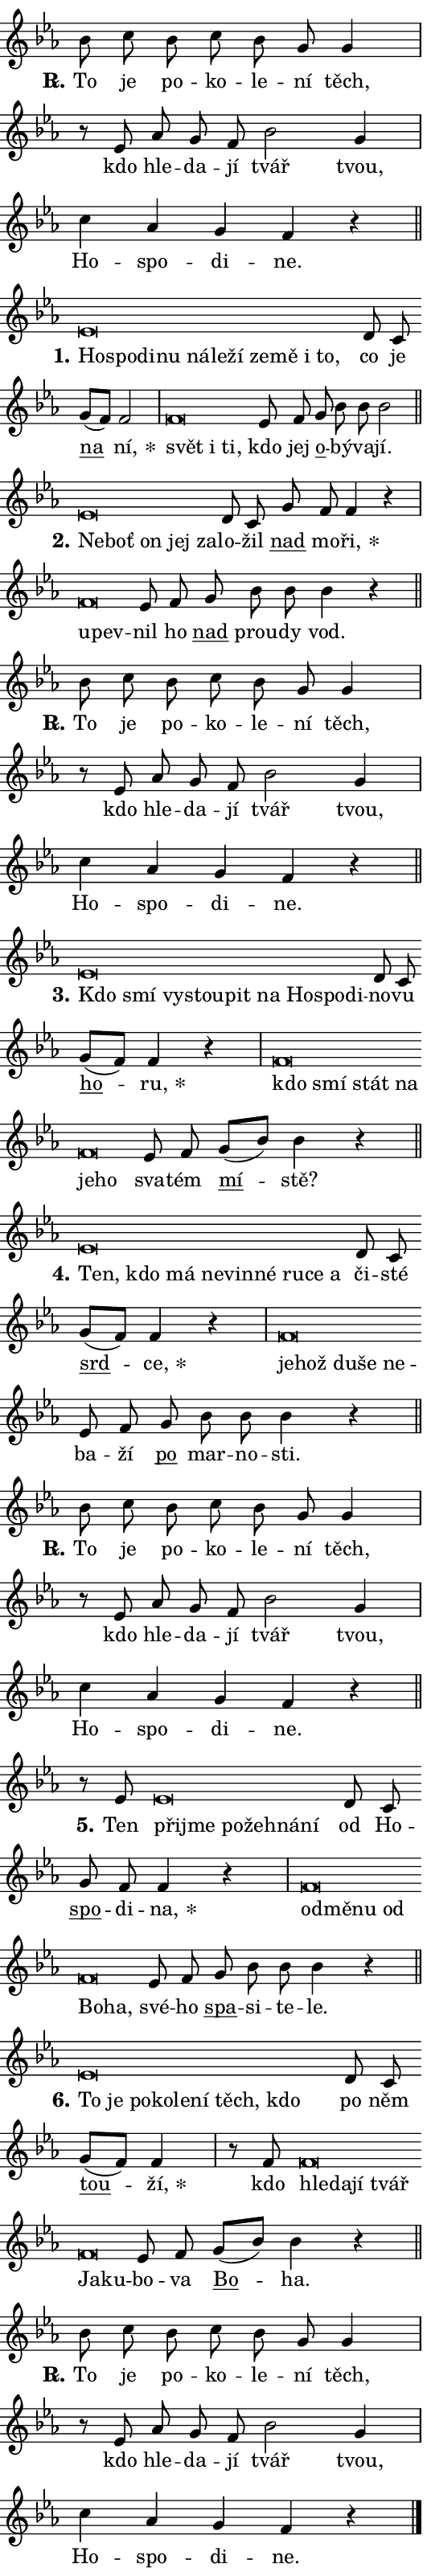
\version "2.24.0"
\header { tagline = "" }
\paper {
  indent = 0\cm
  top-margin = 0\cm
  right-margin = 0.13\cm % to fit lyric hyphens
  bottom-margin = 0\cm
  left-margin = 0\cm
  paper-width = 9\cm
  page-breaking = #ly:one-page-breaking
  system-system-spacing.basic-distance = #11
  score-system-spacing.basic-distance = #11
  ragged-last = ##f
}


%% Author: Thomas Morley
%% https://lists.gnu.org/archive/html/lilypond-user/2020-05/msg00002.html
#(define (line-position grob)
"Returns position of @var[grob} in current system:
   @code{'start}, if at first time-step
   @code{'end}, if at last time-step
   @code{'middle} otherwise
"
  (let* ((col (ly:item-get-column grob))
         (ln (ly:grob-object col 'left-neighbor))
         (rn (ly:grob-object col 'right-neighbor))
         (col-to-check-left (if (ly:grob? ln) ln col))
         (col-to-check-right (if (ly:grob? rn) rn col))
         (break-dir-left
           (and
             (ly:grob-property col-to-check-left 'non-musical #f)
             (ly:item-break-dir col-to-check-left)))
         (break-dir-right
           (and
             (ly:grob-property col-to-check-right 'non-musical #f)
             (ly:item-break-dir col-to-check-right))))
        (cond ((eqv? 1 break-dir-left) 'start)
              ((eqv? -1 break-dir-right) 'end)
              (else 'middle))))

#(define (tranparent-at-line-position vctor)
  (lambda (grob)
  "Relying on @code{line-position} select the relevant enry from @var{vctor}.
Used to determine transparency,"
    (case (line-position grob)
      ((end) (not (vector-ref vctor 0)))
      ((middle) (not (vector-ref vctor 1)))
      ((start) (not (vector-ref vctor 2))))))

noteHeadBreakVisibility =
#(define-music-function (break-visibility)(vector?)
"Makes @code{NoteHead}s transparent relying on @var{break-visibility}"
#{
  \override NoteHead.transparent =
    #(tranparent-at-line-position break-visibility)
#})

#(define delete-ledgers-for-transparent-note-heads
  (lambda (grob)
    "Reads whether a @code{NoteHead} is transparent.
If so this @code{NoteHead} is removed from @code{'note-heads} from
@var{grob}, which is supposed to be @code{LedgerLineSpanner}.
As a result ledgers are not printed for this @code{NoteHead}"
    (let* ((nhds-array (ly:grob-object grob 'note-heads))
           (nhds-list
             (if (ly:grob-array? nhds-array)
                 (ly:grob-array->list nhds-array)
                 '()))
           ;; Relies on the transparent-property being done before
           ;; Staff.LedgerLineSpanner.after-line-breaking is executed.
           ;; This is fragile ...
           (to-keep
             (remove
               (lambda (nhd)
                 (ly:grob-property nhd 'transparent #f))
               nhds-list)))
      ;; TODO find a better method to iterate over grob-arrays, similiar
      ;; to filter/remove etc for lists
      ;; For now rebuilt from scratch
      (set! (ly:grob-object grob 'note-heads)  '())
      (for-each
        (lambda (nhd)
          (ly:pointer-group-interface::add-grob grob 'note-heads nhd))
        to-keep))))

squashNotes = {
  \override NoteHead.X-extent = #'(-0.2 . 0.2)
  \override NoteHead.Y-extent = #'(-0.75 . 0)
  \override NoteHead.stencil =
    #(lambda (grob)
       (let ((pos (ly:grob-property grob 'staff-position)))
         (begin
           (if (< pos -7) (display "ERROR: Lower brevis then expected\n") (display ""))
           (if (<= pos -6) ly:text-interface::print ly:note-head::print))))
}
unSquashNotes = {
  \revert NoteHead.X-extent
  \revert NoteHead.Y-extent
  \revert NoteHead.stencil
}

hideNotes = \noteHeadBreakVisibility #begin-of-line-visible
unHideNotes = \noteHeadBreakVisibility #all-visible

% work-around for resetting accidentals
% https://lilypond.org/doc/v2.23/Documentation/notation/displaying-rhythms#unmetered-music
cadenzaMeasure = {
  \cadenzaOff
  \partial 1024 s1024
  \cadenzaOn
}

#(define-markup-command (accent layout props text) (markup?)
  "Underline accented syllable"
  (interpret-markup layout props
    #{\markup \override #'(offset . 4.3) \underline { #text }#}))

responsum = \markup \concat {
  "R" \hspace #-1.05 \path #0.1 #'((moveto 0 0.07) (lineto 0.9 0.8)) \hspace #0.05 "."
}

spaceSize = #0.6828661417322834 % exact space size for TeX Gyre Schola

\layout {
  \context {
    \Staff
    \remove "Time_signature_engraver"
    \override LedgerLineSpanner.after-line-breaking = #delete-ledgers-for-transparent-note-heads
  }
  \context {
    \Lyrics {
      \override LyricSpace.minimum-distance = \spaceSize
      \override LyricText.font-name = #"TeX Gyre Schola"
      \override LyricText.font-size = 1
      \override StanzaNumber.font-name = #"TeX Gyre Schola Bold"
      \override StanzaNumber.font-size = 1
    }
  }
  \context {
    \Score 
    \override NoteHead.text =
      #(lambda (grob) 
        (let ((pos (ly:grob-property grob 'staff-position)))
          #{\markup {
            \combine
              \halign #-0.55 \raise #(if (= pos -6) 0 0.5) \override #'(thickness . 2) \draw-line #'(3.2 . 0)
              \musicglyph "noteheads.sM1"
          }#}))
  }
}

% magnetic-lyrics.ily
%
%   written by
%     Jean Abou Samra <jean@abou-samra.fr>
%     Werner Lemberg <wl@gnu.org>
%
%   adapted by
%     Jiri Hon <jiri.hon@gmail.com>
%
% Version 2022-Apr-15

% https://www.mail-archive.com/lilypond-user@gnu.org/msg149350.html

#(define (Left_hyphen_pointer_engraver context)
   "Collect syllable-hyphen-syllable occurrences in lyrics and store
them in properties.  This engraver only looks to the left.  For
example, if the lyrics input is @code{foo -- bar}, it does the
following.

@itemize @bullet
@item
Set the @code{text} property of the @code{LyricHyphen} grob between
@q{foo} and @q{bar} to @code{foo}.

@item
Set the @code{left-hyphen} property of the @code{LyricText} grob with
text @q{foo} to the @code{LyricHyphen} grob between @q{foo} and
@q{bar}.
@end itemize

Use this auxiliary engraver in combination with the
@code{lyric-@/text::@/apply-@/magnetic-@/offset!} hook."
   (let ((hyphen #f)
         (text #f))
     (make-engraver
      (acknowledgers
       ((lyric-syllable-interface engraver grob source-engraver)
        (set! text grob)))
      (end-acknowledgers
       ((lyric-hyphen-interface engraver grob source-engraver)
        ;(when (not (grob::has-interface grob 'lyric-space-interface))
          (set! hyphen grob)));)
      ((stop-translation-timestep engraver)
       (when (and text hyphen)
         (ly:grob-set-object! text 'left-hyphen hyphen))
       (set! text #f)
       (set! hyphen #f)))))

#(define (lyric-text::apply-magnetic-offset! grob)
   "If the space between two syllables is less than the value in
property @code{LyricText@/.details@/.squash-threshold}, move the right
syllable to the left so that it gets concatenated with the left
syllable.

Use this function as a hook for
@code{LyricText@/.after-@/line-@/breaking} if the
@code{Left_@/hyphen_@/pointer_@/engraver} is active."
   (let ((hyphen (ly:grob-object grob 'left-hyphen #f)))
     (when hyphen
       (let ((left-text (ly:spanner-bound hyphen LEFT)))
         (when (grob::has-interface left-text 'lyric-syllable-interface)
           (let* ((common (ly:grob-common-refpoint grob left-text X))
                  (this-x-ext (ly:grob-extent grob common X))
                  (left-x-ext
                   (begin
                     ;; Trigger magnetism for left-text.
                     (ly:grob-property left-text 'after-line-breaking)
                     (ly:grob-extent left-text common X)))
                  ;; `delta` is the gap width between two syllables.
                  (delta (- (interval-start this-x-ext)
                            (interval-end left-x-ext)))
                  (details (ly:grob-property grob 'details))
                  (threshold (assoc-get 'squash-threshold details 0.2)))
             (when (< delta threshold)
               (let* (;; We have to manipulate the input text so that
                      ;; ligatures crossing syllable boundaries are not
                      ;; disabled.  For languages based on the Latin
                      ;; script this is essentially a beautification.
                      ;; However, for non-Western scripts it can be a
                      ;; necessity.
                      (lt (ly:grob-property left-text 'text))
                      (rt (ly:grob-property grob 'text))
                      (is-space (grob::has-interface hyphen 'lyric-space-interface))
                      (space (if is-space " " ""))
                      (extra-delta (if is-space spaceSize 0))
                      ;; Append new syllable.
                      (ltrt-space (if (and (string? lt) (string? rt))
                                (string-append lt space rt)
                                (make-concat-markup (list lt space rt))))
                      ;; Right-align `ltrt` to the right side.
                      (ltrt-space-markup (grob-interpret-markup
                               grob
                               (make-translate-markup
                                (cons (interval-length this-x-ext) 0)
                                (make-right-align-markup ltrt-space)))))
                 (begin
                   ;; Don't print `left-text`.
                   (ly:grob-set-property! left-text 'stencil #f)
                   ;; Set text and stencil (which holds all collected
                   ;; syllables so far) and shift it to the left.
                   (ly:grob-set-property! grob 'text ltrt-space)
                   (ly:grob-set-property! grob 'stencil ltrt-space-markup)
                   (ly:grob-translate-axis! grob (- (- delta extra-delta)) X))))))))))


#(define (lyric-hyphen::displace-bounds-first grob)
   ;; Make very sure this callback isn't triggered too early.
   (let ((left (ly:spanner-bound grob LEFT))
         (right (ly:spanner-bound grob RIGHT)))
     (ly:grob-property left 'after-line-breaking)
     (ly:grob-property right 'after-line-breaking)
     (ly:lyric-hyphen::print grob)))

squashThreshold = #0.4

\layout {
  \context {
    \Lyrics
    \consists #Left_hyphen_pointer_engraver
    \override LyricText.after-line-breaking =
      #lyric-text::apply-magnetic-offset!
    \override LyricHyphen.stencil = #lyric-hyphen::displace-bounds-first
    \override LyricText.details.squash-threshold = \squashThreshold
    \override LyricHyphen.minimum-distance = 0
    \override LyricHyphen.minimum-length = \squashThreshold
  }
}

squashText = \override LyricText.details.squash-threshold = 9999
unSquashText = \override LyricText.details.squash-threshold = \squashThreshold

leftText = \override LyricText.self-alignment-X = #LEFT
unLeftText = \revert LyricText.self-alignment-X

starOffset = #(lambda (grob) 
                (let ((x_offset (ly:self-alignment-interface::aligned-on-x-parent grob)))
                  (if (= x_offset 0) 0 (+ x_offset 1.2))))

star = #(define-music-function (syllable)(string?)
"Append star separator at the end of a syllable"
#{
  \once \override LyricText.X-offset = #starOffset
  \lyricmode { \markup {
    #syllable
    \override #'((font-name . "TeX Gyre Schola Bold")) \hspace #0.2 \lower #0.65 \larger "*"
  } }
#})

starAccent = #(define-music-function (syllable)(string?)
"Append star separator at the end of a syllable and make accent"
#{
  \once \override LyricText.X-offset = #starOffset
  \lyricmode { \markup {
    \accent #syllable
    \override #'((font-name . "TeX Gyre Schola Bold")) \hspace #0.2 \lower #0.65 \larger "*"
  } }
#})

breath = #(define-music-function (syllable)(string?)
"Append breathing indicator at the end of a syllable"
#{
  \lyricmode { \markup { #syllable "+" } }
#})

optionalBreath = #(define-music-function (syllable)(string?)
"Append optional breathing indicator at the end of a syllable"
#{
  \lyricmode { \markup { #syllable "(+)" } }
#})


\score {
    <<
        \new Voice = "melody" { \cadenzaOn \key es \major \relative { bes'8 c bes c bes g g4 \cadenzaMeasure \bar "|" r8 es as g f bes2 g4 \cadenzaMeasure \bar "|" c as g f r \cadenzaMeasure \bar "||" \break } }
        \new Lyrics \lyricsto "melody" { \lyricmode { \set stanza = \responsum
To je po -- ko -- le -- ní těch, kdo hle -- da -- jí tvář tvou, Ho -- spo -- di -- ne. } }
    >>
    \layout {}
}

\score {
    <<
        \new Voice = "melody" { \cadenzaOn \key es \major \relative { \squashNotes es'\breve*1/16 \hideNotes \breve*1/16 \bar "" \breve*1/16 \bar "" \breve*1/16 \bar "" \breve*1/16 \bar "" \breve*1/16 \bar "" \breve*1/16 \bar "" \breve*1/16 \bar "" \breve*1/16 \bar "" \breve*1/16 \breve*1/16 \bar "" \unHideNotes \unSquashNotes d8 c \bar "" g'[( f)] f2 \cadenzaMeasure \bar "|" \squashNotes f\breve*1/16 \hideNotes \breve*1/16 \breve*1/16 \bar "" \unHideNotes \unSquashNotes es8 f \bar "" g bes bes bes2 \cadenzaMeasure \bar "||" \break } }
        \new Lyrics \lyricsto "melody" { \lyricmode { \set stanza = "1."
\leftText Ho -- \squashText spo -- di -- nu ná -- le -- ží ze -- mě i to, \unLeftText \unSquashText co je \markup \accent na \star ní, \leftText svět \squashText i ti, \unLeftText \unSquashText kdo jej \markup \accent o -- bý -- va -- jí. } }
    >>
    \layout {}
}

\score {
    <<
        \new Voice = "melody" { \cadenzaOn \key es \major \relative { \squashNotes es'\breve*1/16 \hideNotes \breve*1/16 \bar "" \breve*1/16 \bar "" \breve*1/16 \breve*1/16 \bar "" \unHideNotes \unSquashNotes d8 c \bar "" g' f f4 r \cadenzaMeasure \bar "|" \squashNotes f\breve*1/16 \hideNotes \breve*1/16 \bar "" \unHideNotes \unSquashNotes es8 f \bar "" g bes bes bes4 r \cadenzaMeasure \bar "||" \break } }
        \new Lyrics \lyricsto "melody" { \lyricmode { \set stanza = "2."
\leftText Ne -- \squashText boť on jej za -- \unLeftText \unSquashText lo -- žil \markup \accent nad mo -- \star ři, \leftText u -- \squashText pev -- \unLeftText \unSquashText nil ho \markup \accent nad prou -- dy vod. } }
    >>
    \layout {}
}

\score {
    <<
        \new Voice = "melody" { \cadenzaOn \key es \major \relative { bes'8 c bes c bes g g4 \cadenzaMeasure \bar "|" r8 es as g f bes2 g4 \cadenzaMeasure \bar "|" c as g f r \cadenzaMeasure \bar "||" \break } }
        \new Lyrics \lyricsto "melody" { \lyricmode { \set stanza = \responsum
To je po -- ko -- le -- ní těch, kdo hle -- da -- jí tvář tvou, Ho -- spo -- di -- ne. } }
    >>
    \layout {}
}

\score {
    <<
        \new Voice = "melody" { \cadenzaOn \key es \major \relative { \squashNotes es'\breve*1/16 \hideNotes \breve*1/16 \bar "" \breve*1/16 \bar "" \breve*1/16 \bar "" \breve*1/16 \bar "" \breve*1/16 \bar "" \breve*1/16 \bar "" \breve*1/16 \breve*1/16 \bar "" \unHideNotes \unSquashNotes d8 c \bar "" g'[( f)] f4 r \cadenzaMeasure \bar "|" \squashNotes f\breve*1/16 \hideNotes \breve*1/16 \bar "" \breve*1/16 \bar "" \breve*1/16 \bar "" \breve*1/16 \breve*1/16 \bar "" \unHideNotes \unSquashNotes es8 f \bar "" g[( bes)] bes4 r \cadenzaMeasure \bar "||" \break } }
        \new Lyrics \lyricsto "melody" { \lyricmode { \set stanza = "3."
\leftText Kdo \squashText smí vy -- stou -- pit na Ho -- spo -- di -- \unLeftText \unSquashText no -- vu \markup \accent ho -- \star ru, \leftText kdo \squashText smí stát na je -- ho \unLeftText \unSquashText sva -- tém \markup \accent mí -- stě? } }
    >>
    \layout {}
}

\score {
    <<
        \new Voice = "melody" { \cadenzaOn \key es \major \relative { \squashNotes es'\breve*1/16 \hideNotes \breve*1/16 \bar "" \breve*1/16 \bar "" \breve*1/16 \bar "" \breve*1/16 \bar "" \breve*1/16 \bar "" \breve*1/16 \bar "" \breve*1/16 \breve*1/16 \bar "" \unHideNotes \unSquashNotes d8 c \bar "" g'[( f)] f4 r \cadenzaMeasure \bar "|" \squashNotes f\breve*1/16 \hideNotes \breve*1/16 \bar "" \breve*1/16 \bar "" \breve*1/16 \breve*1/16 \bar "" \unHideNotes \unSquashNotes es8 f \bar "" g bes bes bes4 r \cadenzaMeasure \bar "||" \break } }
        \new Lyrics \lyricsto "melody" { \lyricmode { \set stanza = "4."
\leftText Ten, \squashText kdo má ne -- vin -- né ru -- ce a \unLeftText \unSquashText či -- sté \markup \accent srd -- \star ce, \leftText je -- \squashText hož du -- še ne -- \unLeftText \unSquashText ba -- ží \markup \accent po mar -- no -- sti. } }
    >>
    \layout {}
}

\score {
    <<
        \new Voice = "melody" { \cadenzaOn \key es \major \relative { bes'8 c bes c bes g g4 \cadenzaMeasure \bar "|" r8 es as g f bes2 g4 \cadenzaMeasure \bar "|" c as g f r \cadenzaMeasure \bar "||" \break } }
        \new Lyrics \lyricsto "melody" { \lyricmode { \set stanza = \responsum
To je po -- ko -- le -- ní těch, kdo hle -- da -- jí tvář tvou, Ho -- spo -- di -- ne. } }
    >>
    \layout {}
}

\score {
    <<
        \new Voice = "melody" { \cadenzaOn \key es \major \relative { r8 es'8 \squashNotes es\breve*1/16 \hideNotes \breve*1/16 \bar "" \breve*1/16 \bar "" \breve*1/16 \bar "" \breve*1/16 \breve*1/16 \bar "" \unHideNotes \unSquashNotes d8 c \bar "" g' f f4 r \cadenzaMeasure \bar "|" \squashNotes f\breve*1/16 \hideNotes \breve*1/16 \bar "" \breve*1/16 \bar "" \breve*1/16 \bar "" \breve*1/16 \breve*1/16 \bar "" \unHideNotes \unSquashNotes es8 f \bar "" g bes bes bes4 r \cadenzaMeasure \bar "||" \break } }
        \new Lyrics \lyricsto "melody" { \lyricmode { \set stanza = "5."
Ten \leftText při -- \squashText jme po -- žeh -- ná -- ní \unLeftText \unSquashText od Ho -- \markup \accent spo -- di -- \star na, \leftText od -- \squashText mě -- nu od Bo -- ha, \unLeftText \unSquashText své -- ho \markup \accent spa -- si -- te -- le. } }
    >>
    \layout {}
}

\score {
    <<
        \new Voice = "melody" { \cadenzaOn \key es \major \relative { \squashNotes es'\breve*1/16 \hideNotes \breve*1/16 \bar "" \breve*1/16 \bar "" \breve*1/16 \bar "" \breve*1/16 \bar "" \breve*1/16 \bar "" \breve*1/16 \breve*1/16 \bar "" \unHideNotes \unSquashNotes d8 c \bar "" g'[( f)] f4 \cadenzaMeasure \bar "|" r8 f8 \squashNotes f\breve*1/16 \hideNotes \breve*1/16 \bar "" \breve*1/16 \bar "" \breve*1/16 \bar "" \breve*1/16 \breve*1/16 \bar "" \unHideNotes \unSquashNotes es8 f \bar "" g[( bes)] bes4 r \cadenzaMeasure \bar "||" \break } }
        \new Lyrics \lyricsto "melody" { \lyricmode { \set stanza = "6."
\leftText To \squashText je po -- ko -- le -- ní těch, kdo \unLeftText \unSquashText po něm \markup \accent tou -- \star ží, kdo \leftText hle -- \squashText da -- jí tvář Ja -- ku -- \unLeftText \unSquashText bo -- va \markup \accent Bo -- ha. } }
    >>
    \layout {}
}

\score {
    <<
        \new Voice = "melody" { \cadenzaOn \key es \major \relative { bes'8 c bes c bes g g4 \cadenzaMeasure \bar "|" r8 es as g f bes2 g4 \cadenzaMeasure \bar "|" c as g f r \cadenzaMeasure \bar "||" \break } \bar "|." }
        \new Lyrics \lyricsto "melody" { \lyricmode { \set stanza = \responsum
To je po -- ko -- le -- ní těch, kdo hle -- da -- jí tvář tvou, Ho -- spo -- di -- ne. } }
    >>
    \layout {}
}
